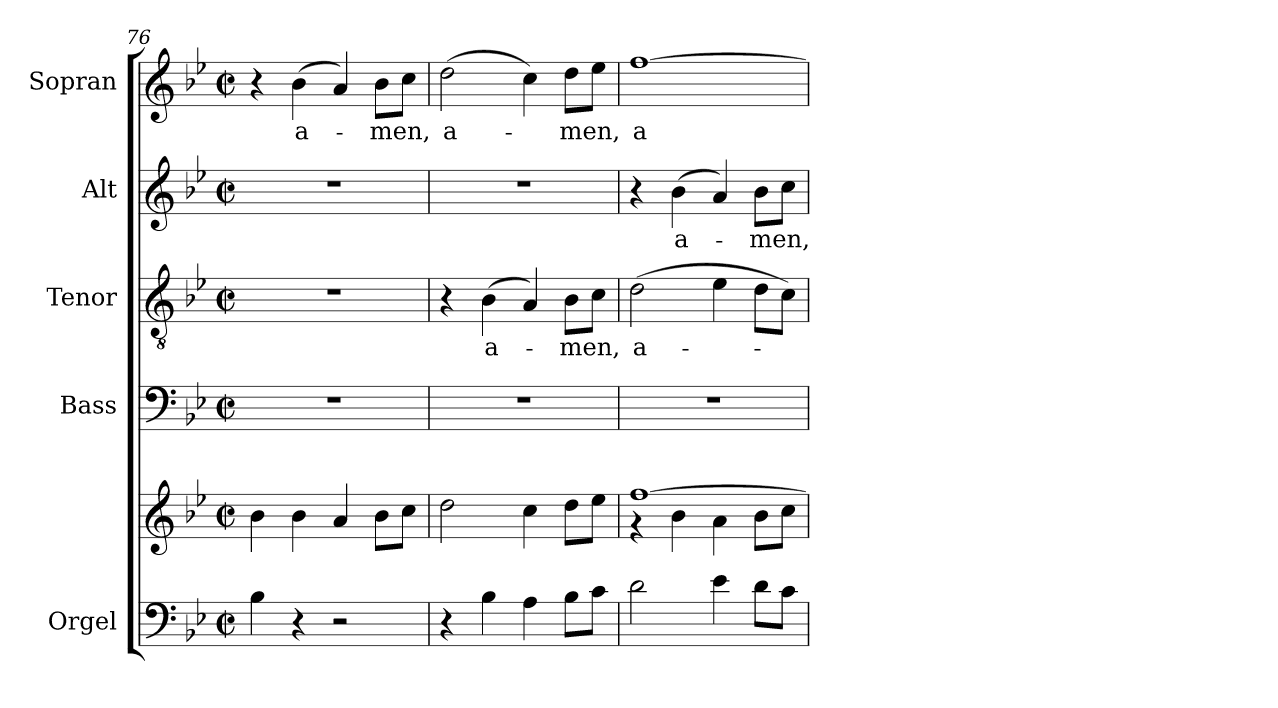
**kern	**kern	**kern	**kern	**text	**kern	**text	**kern	**text
*part5	*part5	*part4	*part3	*part3	*part2	*part2	*part1	*part1
*staff6	*staff5	*staff4	*staff3	*staff3	*staff2	*staff2	*staff1	*staff1
*I"Orgel	*	*I"Bass	*I"Tenor	*	*I"Alt	*	*I"Sopran	*
*I'Org.	*	*I'B.	*I'T.	*	*I'A.	*	*I'S.	*
*clefF4	*clefG2	*clefF4	*clefGv2	*	*clefG2	*	*clefG2	*
*k[b-e-]	*k[b-e-]	*k[b-e-]	*k[b-e-]	*	*k[b-e-]	*	*k[b-e-]	*
*B-:	*B-:	*B-:	*B-:	*	*B-:	*	*B-:	*
*M2/2	*M2/2	*M2/2	*M2/2	*	*M2/2	*	*M2/2	*
*met(c|)	*met(c|)	*met(c|)	*met(c|)	*	*met(c|)	*	*met(c|)	*
=76	=76	=76	=76	=76	=76	=76	=76	=76
4B-\	4b-\	1r	1r	.	1r	.	4r	.
!	!	!	!	!	!	!	!	!LO:LY:b
4r	4b-\	.	.	.	.	.	(>4b-\	a-
2r	4a/	.	.	.	.	.	4a/)	.
!	!	!	!	!	!	!	!	!LO:LY:b
.	8b-\L	.	.	.	.	.	8b-\L	-men,
.	8cc\J	.	.	.	.	.	8cc\J	.
=77	=77	=77	=77	=77	=77	=77	=77	=77
!	!	!	!	!	!	!	!	!LO:LY:b
4r	2dd\	1r	4r	.	1r	.	(>2dd\	a-
!	!	!	!	!LO:LY:b	!	!	!	!
4B-\	.	.	(>4B-\	a-	.	.	.	.
4A\	4cc\	.	4A/)	.	.	.	4cc\)	.
!	!	!	!	!LO:LY:b	!	!	!	!LO:LY:b
8B-\L	8dd\L	.	8B-\L	-men,	.	.	8dd\L	-men,
8c\J	8ee-\J	.	8c\J	.	.	.	8ee-\J	.
=78	=78	=78	=78	=78	=78	=78	=78	=78
*	*^	*	*	*	*	*	*	*
!	!	!	!	!	!LO:LY:b	!	!	!	!LO:LY:b
2d\	[>1ff	4rg	1r	(>2d\	a-	4r	.	[1ff	a-
!	!	!	!	!	!	!	!LO:LY:b	!	!
.	.	4b-\	.	.	.	(>4b-\	a-	.	.
4e-\	.	4a\	.	4e-\	.	4a/)	.	.	.
!	!	!	!	!	!	!	!LO:LY:b	!	!
8d\L	.	8b-\L	.	8d\L	.	8b-\L	-men,	.	.
8c\J	.	8cc\J	.	8c\J)	.	8cc\J	.	.	.
*	*v	*v	*	*	*	*	*	*	*
=	=	=	=	=	=	=	=	=
*-	*-	*-	*-	*-	*-	*-	*-	*-
